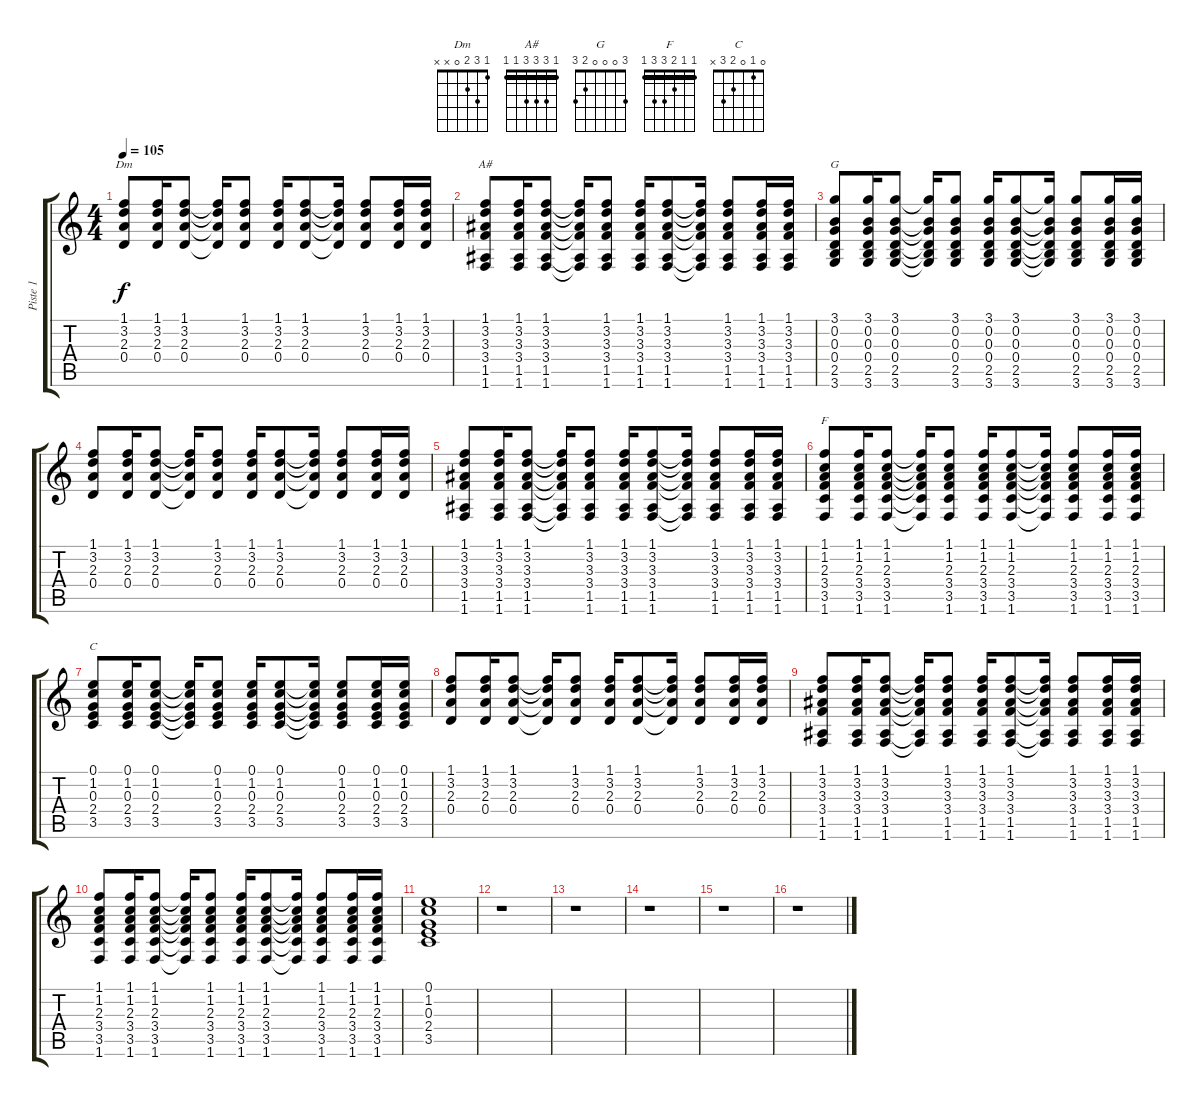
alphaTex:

\track ("Piste 1" "Piste 1") {instrument acousticguitarsteel}
\staff {score tabs}
\tuning (E4 B3 G3 D3 A2 E2) {hide}
\chord ("Dm" 1 3 2 0 x x)
\chord ("A#" 1 3 3 3 1 1) {barre 1}
\chord ("G" 3 0 0 0 2 3)
\chord ("F" 1 1 2 3 3 1) {barre 1}
\chord ("C" 0 1 0 2 3 x)
\ts (4 4)
\tempo 105
\clef g2
\ks c
(1.1 3.2 2.3 0.4).8{ch "Dm" dy f} (1.1 3.2 2.3 0.4).16 (1.1 3.2 2.3 0.4).8 (1.1{t} 3.2{t} 2.3{t} 0.4{t}).16 (1.1 3.2 2.3 0.4).8 (1.1 3.2 2.3 0.4).16 (1.1 3.2 2.3 0.4).8 (1.1{t} 3.2{t} 2.3{t} 0.4{t}).16 (1.1 3.2 2.3 0.4).8 (1.1 3.2 2.3 0.4).16 (1.1 3.2 2.3 0.4).16 |
(1.1 3.2 3.3 3.4 1.5 1.6).8{ch "A#"} (1.1 3.2 3.3 3.4 1.5 1.6).16 (1.1 3.2 3.3 3.4 1.5 1.6).8 (1.1{t} 3.2{t} 3.3{t} 3.4{t} 1.5{t} 1.6{t}).16 (1.1 3.2 3.3 3.4 1.5 1.6).8 (1.1 3.2 3.3 3.4 1.5 1.6).16 (1.1 3.2 3.3 3.4 1.5 1.6).8 (1.1{t} 3.2{t} 3.3{t} 3.4{t} 1.5{t} 1.6{t}).16 (1.1 3.2 3.3 3.4 1.5 1.6).8 (1.1 3.2 3.3 3.4 1.5 1.6).16 (1.1 3.2 3.3 3.4 1.5 1.6).16 |
(3.1 0.2 0.3 0.4 2.5 3.6).8{ch "G"} (3.1 0.2 0.3 0.4 2.5 3.6).16 (3.1 0.2 0.3 0.4 2.5 3.6).8 (3.1{t} 0.2{t} 0.3{t} 0.4{t} 2.5{t} 3.6{t}).16 (3.1 0.2 0.3 0.4 2.5 3.6).8 (3.1 0.2 0.3 0.4 2.5 3.6).16 (3.1 0.2 0.3 0.4 2.5 3.6).8 (3.1{t} 0.2{t} 0.3{t} 0.4{t} 2.5{t} 3.6{t}).16 (3.1 0.2 0.3 0.4 2.5 3.6).8 (3.1 0.2 0.3 0.4 2.5 3.6).16 (3.1 0.2 0.3 0.4 2.5 3.6).16 |
(1.1 3.2 2.3 0.4).8 (1.1 3.2 2.3 0.4).16 (1.1 3.2 2.3 0.4).8 (1.1{t} 3.2{t} 2.3{t} 0.4{t}).16 (1.1 3.2 2.3 0.4).8 (1.1 3.2 2.3 0.4).16 (1.1 3.2 2.3 0.4).8 (1.1{t} 3.2{t} 2.3{t} 0.4{t}).16 (1.1 3.2 2.3 0.4).8 (1.1 3.2 2.3 0.4).16 (1.1 3.2 2.3 0.4).16 |
(1.1 3.2 3.3 3.4 1.5 1.6).8 (1.1 3.2 3.3 3.4 1.5 1.6).16 (1.1 3.2 3.3 3.4 1.5 1.6).8 (1.1{t} 3.2{t} 3.3{t} 3.4{t} 1.5{t} 1.6{t}).16 (1.1 3.2 3.3 3.4 1.5 1.6).8 (1.1 3.2 3.3 3.4 1.5 1.6).16 (1.1 3.2 3.3 3.4 1.5 1.6).8 (1.1{t} 3.2{t} 3.3{t} 3.4{t} 1.5{t} 1.6{t}).16 (1.1 3.2 3.3 3.4 1.5 1.6).8 (1.1 3.2 3.3 3.4 1.5 1.6).16 (1.1 3.2 3.3 3.4 1.5 1.6).16 |
(1.1 1.2 2.3 3.4 3.5 1.6).8{ch "F"} (1.1 1.2 2.3 3.4 3.5 1.6).16 (1.1 1.2 2.3 3.4 3.5 1.6).8 (1.1{t} 1.2{t} 2.3{t} 3.4{t} 3.5{t} 1.6{t}).16 (1.1 1.2 2.3 3.4 3.5 1.6).8 (1.1 1.2 2.3 3.4 3.5 1.6).16 (1.1 1.2 2.3 3.4 3.5 1.6).8 (1.1{t} 1.2{t} 2.3{t} 3.4{t} 3.5{t} 1.6{t}).16 (1.1 1.2 2.3 3.4 3.5 1.6).8 (1.1 1.2 2.3 3.4 3.5 1.6).16 (1.1 1.2 2.3 3.4 3.5 1.6).16 |
(0.1 1.2 0.3 2.4 3.5).8{ch "C"} (0.1 1.2 0.3 2.4 3.5).16 (0.1 1.2 0.3 2.4 3.5).8 (0.1{t} 1.2{t} 0.3{t} 2.4{t} 3.5{t}).16 (0.1 1.2 0.3 2.4 3.5).8 (0.1 1.2 0.3 2.4 3.5).16 (0.1 1.2 0.3 2.4 3.5).8 (0.1{t} 1.2{t} 0.3{t} 2.4{t} 3.5{t}).16 (0.1 1.2 0.3 2.4 3.5).8 (0.1 1.2 0.3 2.4 3.5).16 (0.1 1.2 0.3 2.4 3.5).16 |
(1.1 3.2 2.3 0.4).8 (1.1 3.2 2.3 0.4).16 (1.1 3.2 2.3 0.4).8 (1.1{t} 3.2{t} 2.3{t} 0.4{t}).16 (1.1 3.2 2.3 0.4).8 (1.1 3.2 2.3 0.4).16 (1.1 3.2 2.3 0.4).8 (1.1{t} 3.2{t} 2.3{t} 0.4{t}).16 (1.1 3.2 2.3 0.4).8 (1.1 3.2 2.3 0.4).16 (1.1 3.2 2.3 0.4).16 |
(1.1 3.2 3.3 3.4 1.5 1.6).8 (1.1 3.2 3.3 3.4 1.5 1.6).16 (1.1 3.2 3.3 3.4 1.5 1.6).8 (1.1{t} 3.2{t} 3.3{t} 3.4{t} 1.5{t} 1.6{t}).16 (1.1 3.2 3.3 3.4 1.5 1.6).8 (1.1 3.2 3.3 3.4 1.5 1.6).16 (1.1 3.2 3.3 3.4 1.5 1.6).8 (1.1{t} 3.2{t} 3.3{t} 3.4{t} 1.5{t} 1.6{t}).16 (1.1 3.2 3.3 3.4 1.5 1.6).8 (1.1 3.2 3.3 3.4 1.5 1.6).16 (1.1 3.2 3.3 3.4 1.5 1.6).16 |
(1.1 1.2 2.3 3.4 3.5 1.6).8 (1.1 1.2 2.3 3.4 3.5 1.6).16 (1.1 1.2 2.3 3.4 3.5 1.6).8 (1.1{t} 1.2{t} 2.3{t} 3.4{t} 3.5{t} 1.6{t}).16 (1.1 1.2 2.3 3.4 3.5 1.6).8 (1.1 1.2 2.3 3.4 3.5 1.6).16 (1.1 1.2 2.3 3.4 3.5 1.6).8 (1.1{t} 1.2{t} 2.3{t} 3.4{t} 3.5{t} 1.6{t}).16 (1.1 1.2 2.3 3.4 3.5 1.6).8 (1.1 1.2 2.3 3.4 3.5 1.6).16 (1.1 1.2 2.3 3.4 3.5 1.6).16 |
(0.1 1.2 0.3 2.4 3.5).1 |
r.1 |
r.1 |
r.1 |
r.1 |
r.1
